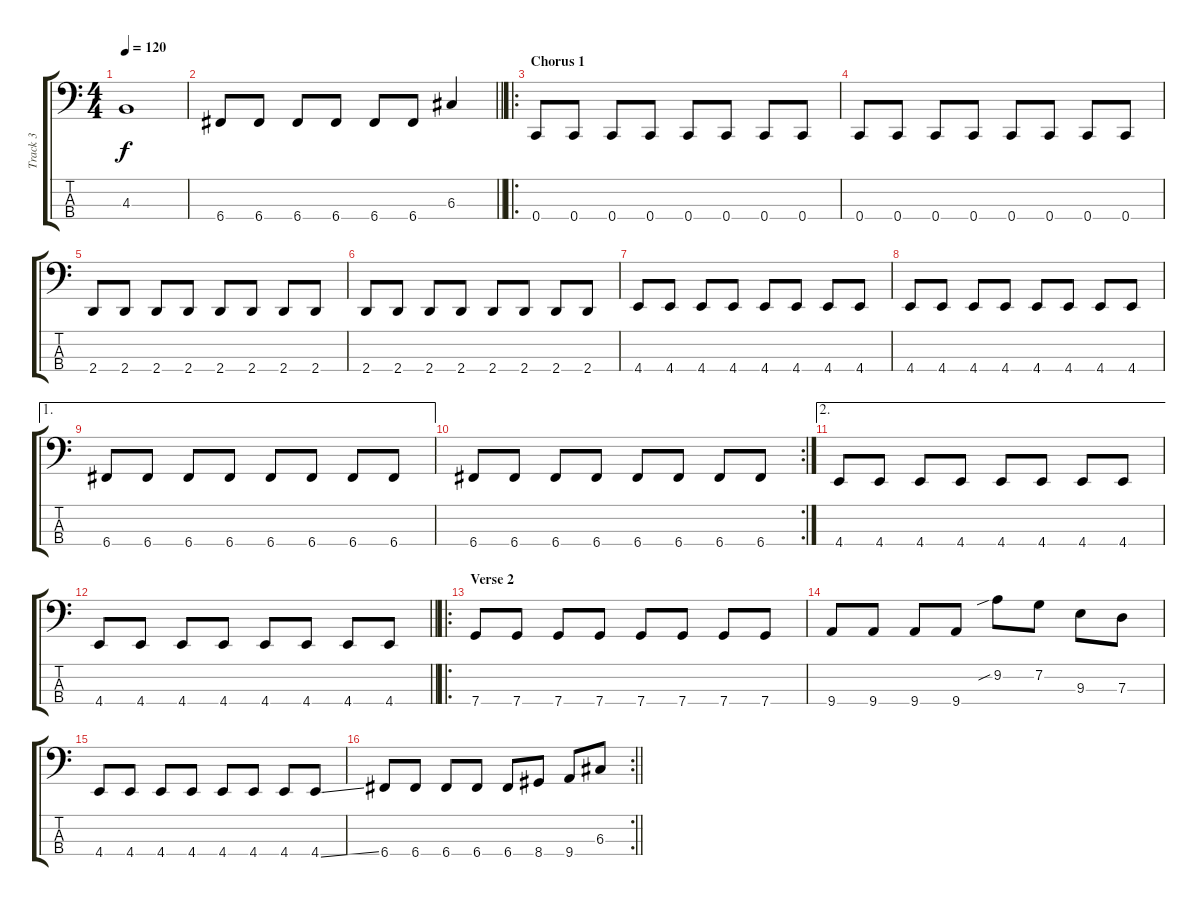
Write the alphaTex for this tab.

\track ("Track 3" "Track 3") {instrument electricbassfinger}
\staff {score tabs}
\tuning (F2 C2 G1 C1) {hide}
\ts (4 4)
\tempo 120
\clef f4
\ks c
4.3.1{dy f} |
\barLineRight lightlight
6.4.8 6.4.8 6.4.8 6.4.8 6.4.8 6.4.8 6.3.4 |
\ro
\section ("" "Chorus 1")
0.4.8 0.4.8 0.4.8 0.4.8 0.4.8 0.4.8 0.4.8 0.4.8 |
0.4.8 0.4.8 0.4.8 0.4.8 0.4.8 0.4.8 0.4.8 0.4.8 |
2.4.8 2.4.8 2.4.8 2.4.8 2.4.8 2.4.8 2.4.8 2.4.8 |
2.4.8 2.4.8 2.4.8 2.4.8 2.4.8 2.4.8 2.4.8 2.4.8 |
4.4.8 4.4.8 4.4.8 4.4.8 4.4.8 4.4.8 4.4.8 4.4.8 |
4.4.8 4.4.8 4.4.8 4.4.8 4.4.8 4.4.8 4.4.8 4.4.8 |
\ae 1
6.4.8 6.4.8 6.4.8 6.4.8 6.4.8 6.4.8 6.4.8 6.4.8 |
\rc 2
6.4.8 6.4.8 6.4.8 6.4.8 6.4.8 6.4.8 6.4.8 6.4.8 |
\ae 2
4.4.8 4.4.8 4.4.8 4.4.8 4.4.8 4.4.8 4.4.8 4.4.8 |
\barLineRight lightlight
4.4.8 4.4.8 4.4.8 4.4.8 4.4.8 4.4.8 4.4.8 4.4.8 |
\ro
\section ("" "Verse 2")
7.4.8 7.4.8 7.4.8 7.4.8 7.4.8 7.4.8 7.4.8 7.4.8 |
9.4.8 9.4.8 9.4.8 9.4.8 9.2{sib}.8 7.2.8 9.3.8 7.3.8 |
4.4.8 4.4.8 4.4.8 4.4.8 4.4.8 4.4.8 4.4.8 4.4{ss}.8 |
\rc 2
\barLineRight lightlight
6.4.8 6.4.8 6.4.8 6.4.8 6.4.8 8.4.8 9.4.8 6.3.8
